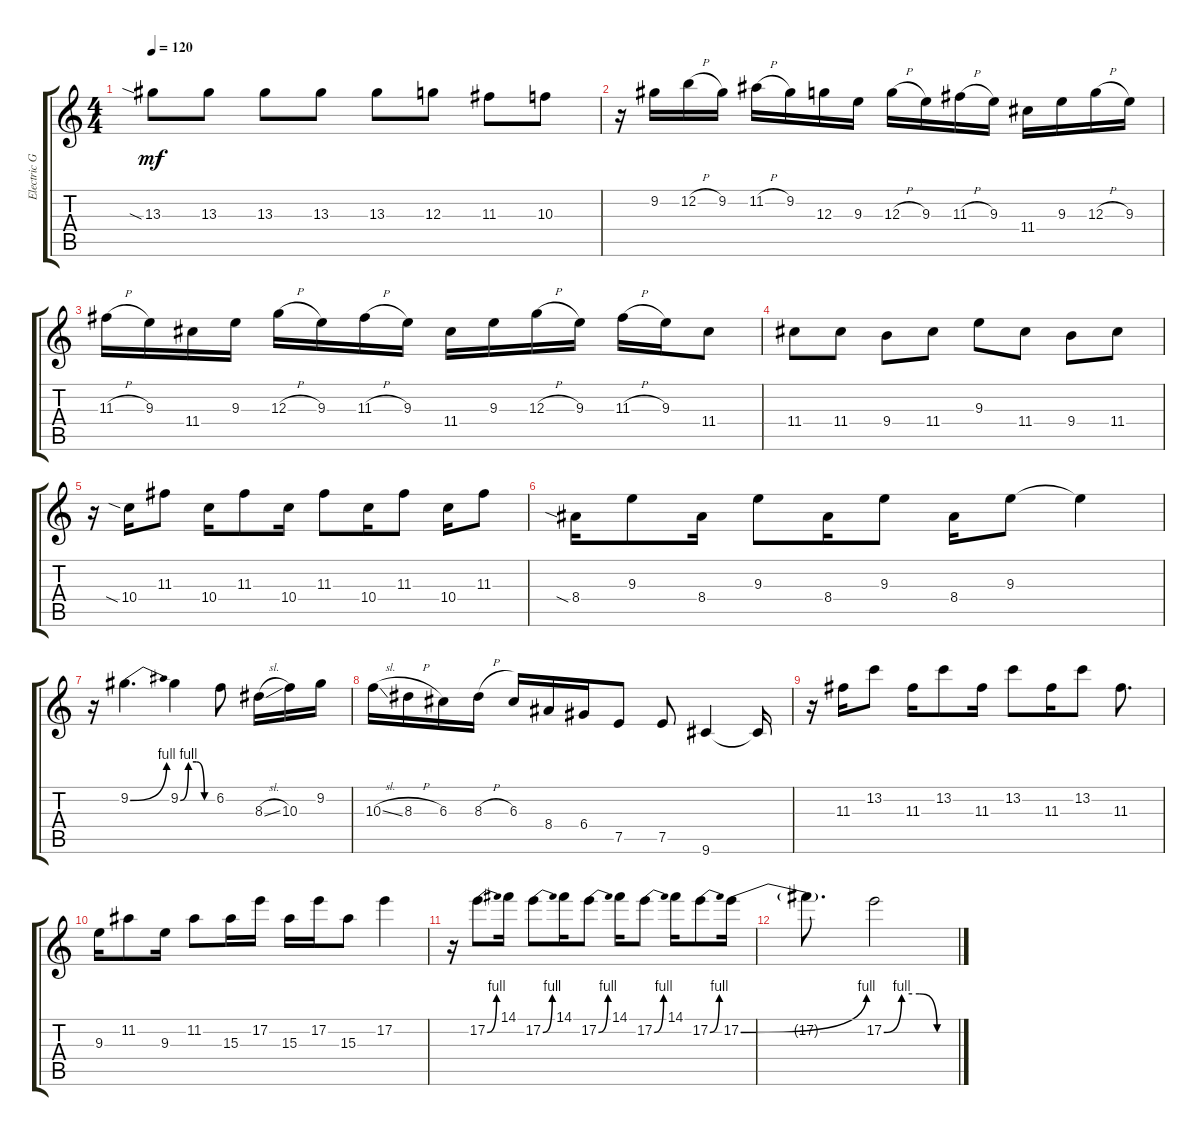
\track ("Electric Guitar" "Electric G") {instrument electricguitarclean}
\staff {score tabs}
\tuning (E4 B3 G3 D3 A2 E2) {hide}
\ts (4 4)
\tempo 120
\clef g2
\ks c
13.3{sia}.8{dy mf instrument electricguitarclean} 13.3.8 13.3.8 13.3.8 13.3.8 12.3.8 11.3.8 10.3.8 |
r.16 9.2.16 12.2{h}.16 9.2.16 11.2{h}.16 9.2.16 12.3.16 9.3.16 12.3{h}.16 9.3.16 11.3{h}.16 9.3.16 11.4.16 9.3.16 12.3{h}.16 9.3.16 |
11.3{h}.16 9.3.16 11.4.16 9.3.16 12.3{h}.16 9.3.16 11.3{h}.16 9.3.16 11.4.16 9.3.16 12.3{h}.16 9.3.16 11.3{h}.16 9.3.16 11.4.8 |
11.4.8 11.4.8 9.4.8 11.4.8 9.3.8 11.4.8 9.4.8 11.4.8 |
r.16 10.4{sia}.16 11.3.8 10.4.16 11.3.8 10.4.16 11.3.8 10.4.16 11.3.8 10.4.16 11.3.8 |
8.4{sia}.16 9.3.8 8.4.16 9.3.8 8.4.16 9.3.8 8.4.16 9.3.8 9.3{t}.4 |
r.16 9.2{be (bend 0 0 60 4)}.4{d} 9.2{be (custom 0 0 15 4 30 4 45 0 60 0)}.4 6.2.8 8.3{sl}.16 10.3.16 9.2.16 |
10.3{sl}.16 8.3{h}.16 6.3.16 8.3{h}.16 6.3.16 8.4.16 6.4.16 7.5.8 7.5.8 9.6.4 9.6{t}.16 |
r.16 11.3.16 13.2.8 11.3.16 13.2.8 11.3.16 13.2.8 11.3.16 13.2.8 11.3.8{d} |
9.3.16 11.2.8 9.3.16 11.2.8 15.3.16 17.2.16 15.3.16 17.2.16 15.3.8 17.2.4 |
r.16 17.2{be (bend 0 0 60 4)}.8 14.1.16 17.2{be (bend 0 0 60 4)}.8 14.1.16 17.2{be (bend 0 0 60 4)}.8 14.1.16 17.2{be (bend 0 0 60 4)}.8 14.1.16 17.2{be (bend 0 0 60 4)}.8 17.2{be (bend 0 0 60 4)}.16 |
17.2{t}.8{d} 17.2{be (custom 0 0 15 4 30 4 45 0 60 0)}.2
